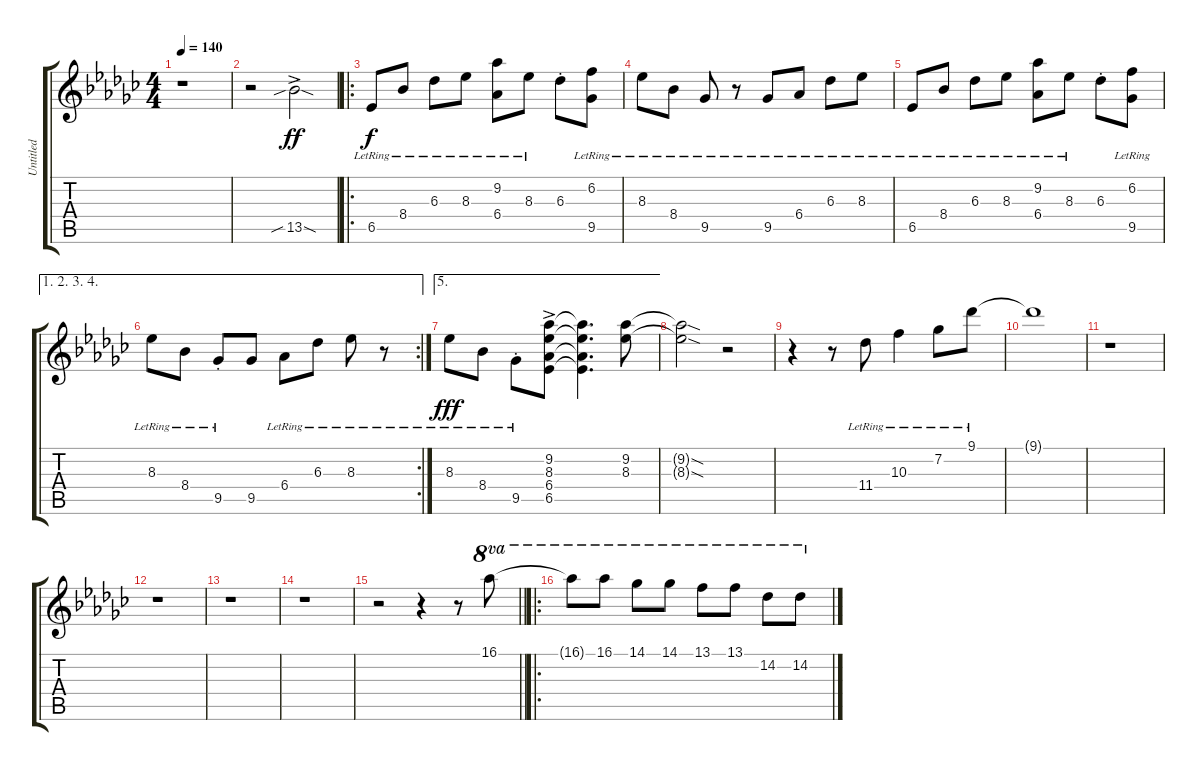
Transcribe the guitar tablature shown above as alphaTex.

\track ("Untitled" "Untitled") {instrument electricguitarclean}
\staff {score tabs}
\tuning (E4 B3 G3 D3 A2 E2) {hide}
\ts (4 4)
\tempo 140
\clef g2
\ks gb
r.1{dy ff instrument electricguitarclean} |
r.2 13.5{sib sod ac}.2 |
\ro
6.5{lr}.8{dy f} 8.4{lr}.8 6.3{lr}.8 8.3{lr}.8 (9.2{lr} 6.4{lr}).8 8.3{lr}.8 6.3{st}.8 (6.2{lr} 9.5{lr}).8 |
8.3{lr}.8 8.4{lr}.8 9.5{lr}.8 r.8 9.5{lr}.8 6.4{lr}.8 6.3{lr}.8 8.3{lr}.8 |
6.5{lr}.8 8.4{lr}.8 6.3{lr}.8 8.3{lr}.8 (9.2{lr} 6.4{lr}).8 8.3{lr}.8 6.3{st}.8 (6.2{lr} 9.5{lr}).8 |
\ae (1 2 3 4)
\rc 2
8.3{lr}.8 8.4{lr}.8 9.5{st lr}.8 9.5.8 6.4{lr}.8 6.3{lr}.8 8.3{lr}.8 r.8 |
\ae 5
8.3{lr}.8{dy fff} 8.4{lr}.8 9.5{st lr}.8 (9.2{ac} 8.3{ac} 6.4{ac} 6.5{ac}).8 (9.2{t} 8.3{t} 6.4{t} 6.5{t}).4{d} (9.2 8.3).8 |
(9.2{sod t} 8.3{sod t}).2 r.2 |
r.4 r.8 11.4{lr}.8 10.3{lr}.4 7.2{lr}.8 9.1{lr}.8 |
9.1{t}.1 |
r.1 |
r.1 |
r.1 |
r.1 |
\barLineRight lightlight
r.2 r.4 r.8 16.1.8{ot 8va} |
\ro
16.1{t}.8{ot 8va} 16.1.8{ot 8va} 14.1.8{ot 8va} 14.1.8{ot 8va} 13.1.8{ot 8va} 13.1.8{ot 8va} 14.2.8{ot 8va} 14.2.8{ot 8va}
